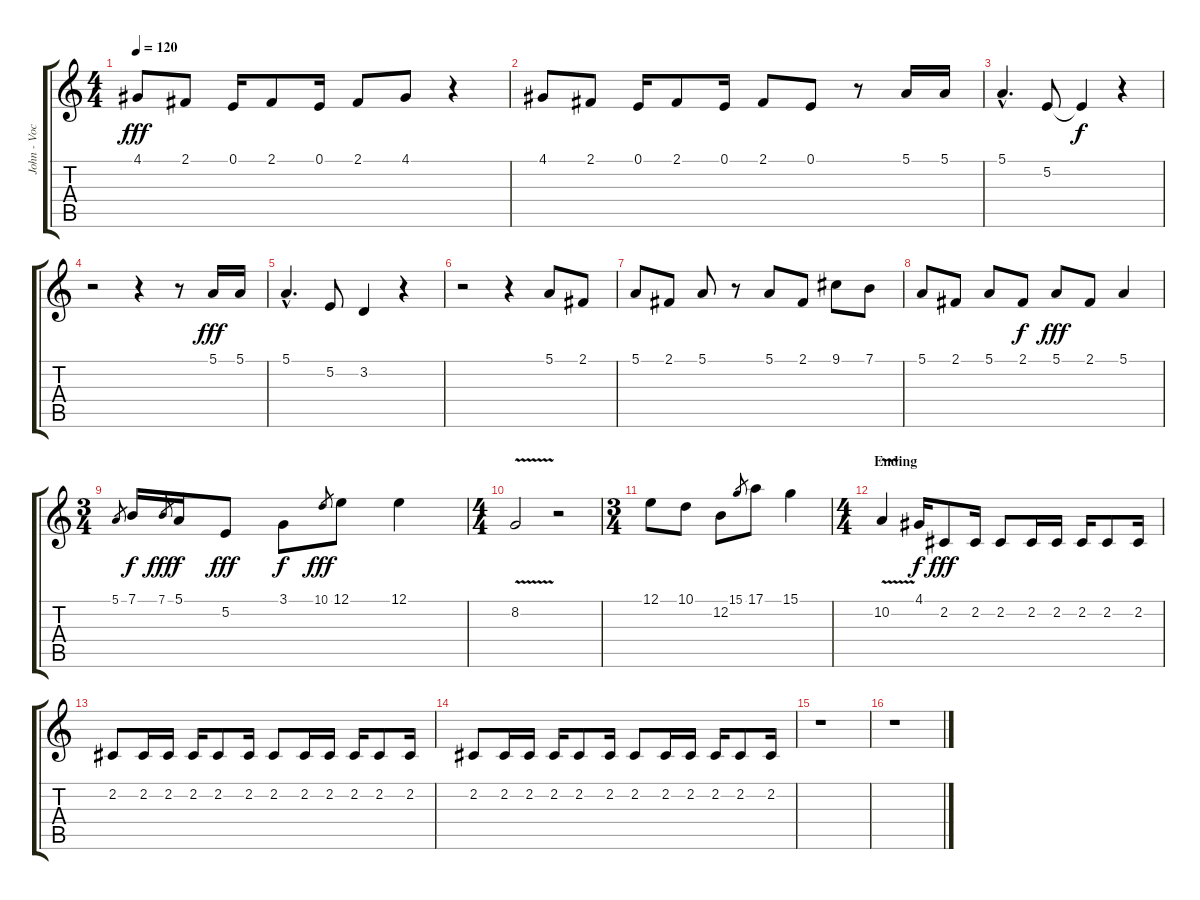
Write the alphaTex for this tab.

\track ("John - Vocals" "John - Voc") {instrument tenorsax}
\staff {score tabs}
\tuning (E4 B3 G3 D3 A2 E2) {hide}
\ts (4 4)
\tempo 120
\clef g2
\ks c
4.1.8{dy fff} 2.1.8 0.1.16 2.1.8 0.1.16 2.1.8 4.1.8 r.4 |
4.1.8 2.1.8 0.1.16 2.1.8 0.1.16 2.1.8 0.1.8 r.8 5.1.16 5.1.16 |
5.1{hac}.4{d} 5.2.8 5.2{t}.4{dy f} r.4 |
r.2 r.4 r.8 5.1.16{dy fff} 5.1.16 |
5.1{hac}.4{d} 5.2.8 3.2.4 r.4 |
r.2 r.4 5.1.8 2.1.8 |
5.1.8 2.1.8 5.1.8 r.8 5.1.8 2.1.8 9.1.8 7.1.8 |
5.1.8 2.1.8 5.1.8 2.1.8{dy f} 5.1.8{dy fff} 2.1.8 5.1.4 |
\ts (3 4)
5.1.8{gr} 7.1.16{dy f volume 16 instrument overdrivenguitar} 7.1.8{gr dy fff} 5.1.16{dy f} 5.2.8{dy fff} 3.1.8{dy f} 10.1.8{gr dy fff} 12.1.8 12.1.4 |
\ts (4 4)
8.2{v}.2 r.2 |
\ts (3 4)
12.1.8 10.1.8 12.2.8 15.1.8{gr} 17.1.8 15.1.4 |
\ts (4 4)
\section ("" "Ending")
10.2{v}.4 4.1.16{dy f volume 12 instrument lead6voice} 2.2.8{dy fff} 2.2.16 2.2.8 2.2.16 2.2.16 2.2.16 2.2.8 2.2.16 |
2.2.8 2.2.16 2.2.16 2.2.16 2.2.8 2.2.16 2.2.8 2.2.16 2.2.16 2.2.16 2.2.8 2.2.16 |
2.2.8 2.2.16 2.2.16 2.2.16 2.2.8 2.2.16 2.2.8 2.2.16 2.2.16 2.2.16 2.2.8 2.2.16 |
r.1 |
r.1
